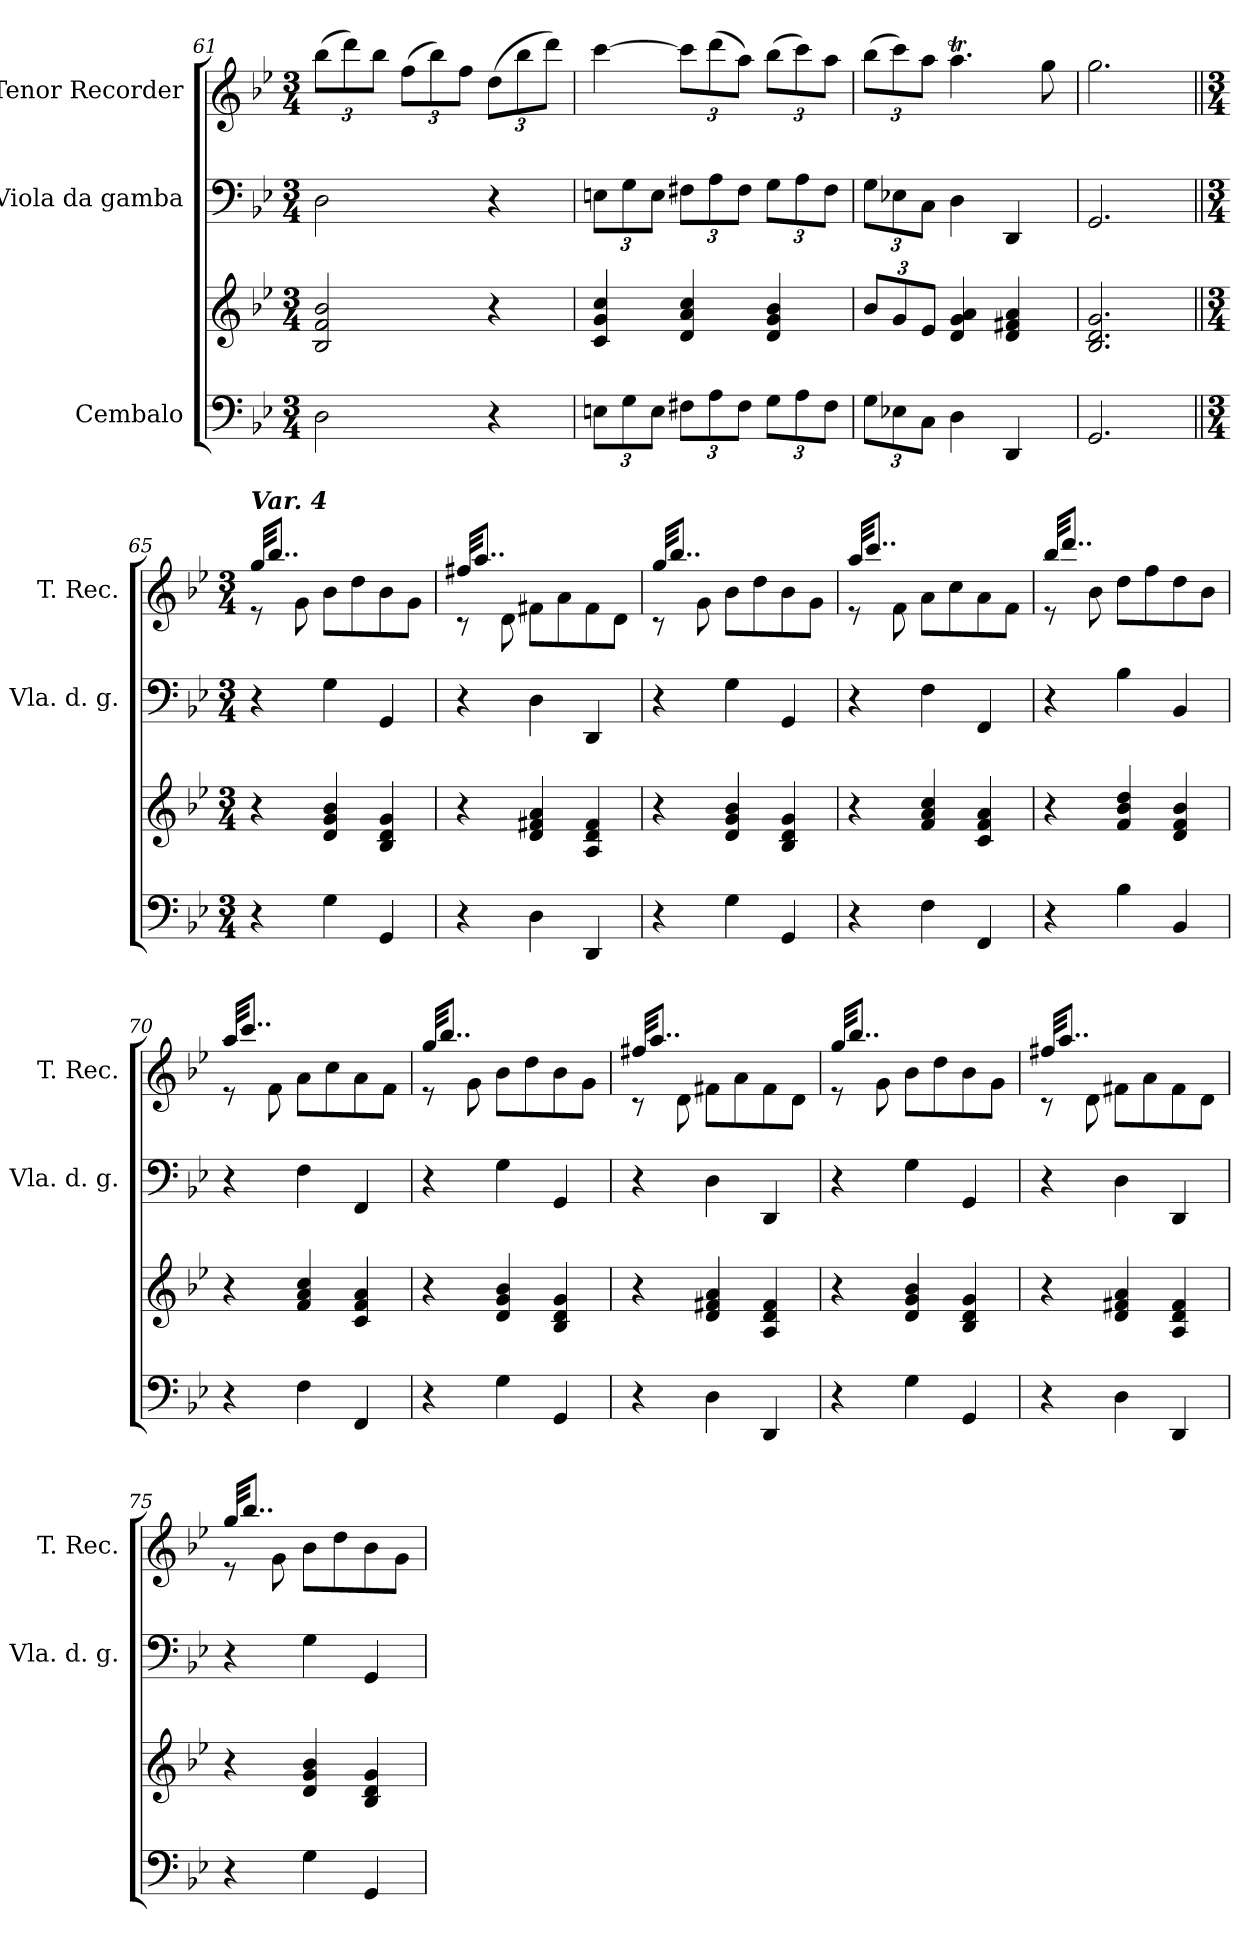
**kern	**kern	**kern	**kern
*part3	*part3	*part2	*part1
*staff4	*staff3	*staff2	*staff1
*I"Cembalo	*	*I"Viola da gamba	*I"Tenor Recorder
*	*	*I'Vla. d. g.	*I'T. Rec.
*clefF4	*clefG2	*clefF4	*clefG2
*k[b-e-]	*k[b-e-]	*k[b-e-]	*k[b-e-]
*M3/4	*M3/4	*M3/4	*M3/4
*	*	*	*Xbrackettup
=61	=61	=61	=61
2D\	2B-/ 2f/ 2b-/	2D\	(12bb-\L
.	.	.	12ddd\)
.	.	.	12bb-\J
.	.	.	(12ff\L
.	.	.	12bb-\)
.	.	.	12ff\J
4r	4r	4r	(12dd\L
.	.	.	12bb-\
.	.	.	12ddd\J)
=62	=62	=62	=62
*Xbrackettup	*	*Xbrackettup	*
12En\L	4c/ 4g/ 4cc/	12En\L	[4ccc\
12G\	.	12G\	.
12E\J	.	12E\J	.
12F#X\L	4d/ 4a/ 4cc/	12F#X\L	12ccc\L]
12A\	.	12A\	(12ddd\
12F#\J	.	12F#\J	12aa\J)
12G\L	4d/ 4g/ 4b-/	12G\L	(12bb-\L
12A\	.	12A\	12ccc\)
12F#\J	.	12F#\J	12aa\J
=63	=63	=63	=63
*	*Xbrackettup	*	*
12G\L	12b-/L	12G\L	(12bb-\L
12E-X\	12g/	12E-X\	12ccc\)
12C\J	12e-/J	12C\J	12aa\J
4D\	4d/ 4g/ 4a/	4D\	4.aat\
4DD/	4d/ 4f#X/ 4a/	4DD/	.
.	.	.	8gg\
=64	=64	=64	=64
2.GG/	2.B-/ 2.d/ 2.g/	2.GG/	2.gg\
!!LO:LB:g=z
=65||	=65||	=65||	=65||
*M3/4	*M3/4	*M3/4	*M3/4
*	*	*	*^
!	!	!	!LO:TX:a:Bi:t=Var. 4	!
4r	4r	4r	32gg/KKL	8r
.	.	.	8..bb-/J	.
.	.	.	.	8g\
4G\	4d/ 4g/ 4b-/	4G\	8b-\L	2ryy
.	.	.	8dd\	.
4GG/	4B-/ 4d/ 4g/	4GG/	8b-\	.
.	.	.	8g\J	.
=66	=66	=66	=66	=66
4r	4r	4r	32ff#X/KKL	8r
.	.	.	8..aa/J	.
.	.	.	.	8d\
4D\	4d/ 4f#X/ 4a/	4D\	8f#X\L	2ryy
.	.	.	8a\	.
4DD/	4A/ 4d/ 4f#/	4DD/	8f#\	.
.	.	.	8d\J	.
=67	=67	=67	=67	=67
4r	4r	4r	32gg/KKL	8r
.	.	.	8..bb-/J	.
.	.	.	.	8g\
4G\	4d/ 4g/ 4b-/	4G\	8b-\L	2ryy
.	.	.	8dd\	.
4GG/	4B-/ 4d/ 4g/	4GG/	8b-\	.
.	.	.	8g\J	.
=68	=68	=68	=68	=68
4r	4r	4r	32aa/KKL	8r
.	.	.	8..ccc/J	.
.	.	.	.	8f\
4F\	4f/ 4a/ 4cc/	4F\	8a\L	2ryy
.	.	.	8cc\	.
4FF/	4c/ 4f/ 4a/	4FF/	8a\	.
.	.	.	8f\J	.
=69	=69	=69	=69	=69
4r	4r	4r	32bb-/KKL	8r
.	.	.	8..ddd/J	.
.	.	.	.	8b-\
4B-\	4f/ 4b-/ 4dd/	4B-\	8dd\L	2ryy
.	.	.	8ff\	.
4BB-/	4d/ 4f/ 4b-/	4BB-/	8dd\	.
.	.	.	8b-\J	.
=70	=70	=70	=70	=70
4r	4r	4r	32aa/KKL	8r
.	.	.	8..ccc/J	.
.	.	.	.	8f\
4F\	4f/ 4a/ 4cc/	4F\	8a\L	2ryy
.	.	.	8cc\	.
4FF/	4c/ 4f/ 4a/	4FF/	8a\	.
.	.	.	8f\J	.
=71	=71	=71	=71	=71
4r	4r	4r	32gg/KKL	8r
.	.	.	8..bb-/J	.
.	.	.	.	8g\
4G\	4d/ 4g/ 4b-/	4G\	8b-\L	2ryy
.	.	.	8dd\	.
4GG/	4B-/ 4d/ 4g/	4GG/	8b-\	.
.	.	.	8g\J	.
=72	=72	=72	=72	=72
4r	4r	4r	32ff#X/KKL	8r
.	.	.	8..aa/J	.
.	.	.	.	8d\
4D\	4d/ 4f#X/ 4a/	4D\	8f#X\L	2ryy
.	.	.	8a\	.
4DD/	4A/ 4d/ 4f#/	4DD/	8f#\	.
.	.	.	8d\J	.
!!LO:LB:g=z	!!
=73	=73	=73	=73	=73
4r	4r	4r	32gg/KKL	8r
.	.	.	8..bb-/J	.
.	.	.	.	8g\
4G\	4d/ 4g/ 4b-/	4G\	8b-\L	2ryy
.	.	.	8dd\	.
4GG/	4B-/ 4d/ 4g/	4GG/	8b-\	.
.	.	.	8g\J	.
=74	=74	=74	=74	=74
4r	4r	4r	32ff#X/KKL	8r
.	.	.	8..aa/J	.
.	.	.	.	8d\
4D\	4d/ 4f#X/ 4a/	4D\	8f#X\L	2ryy
.	.	.	8a\	.
4DD/	4A/ 4d/ 4f#/	4DD/	8f#\	.
.	.	.	8d\J	.
=75	=75	=75	=75	=75
4r	4r	4r	32gg/KKL	8r
.	.	.	8..bb-/J	.
.	.	.	.	8g\
4G\	4d/ 4g/ 4b-/	4G\	8b-\L	2ryy
.	.	.	8dd\	.
4GG/	4B-/ 4d/ 4g/	4GG/	8b-\	.
.	.	.	8g\J	.
*	*	*	*v	*v
=	=	=	=
*-	*-	*-	*-
